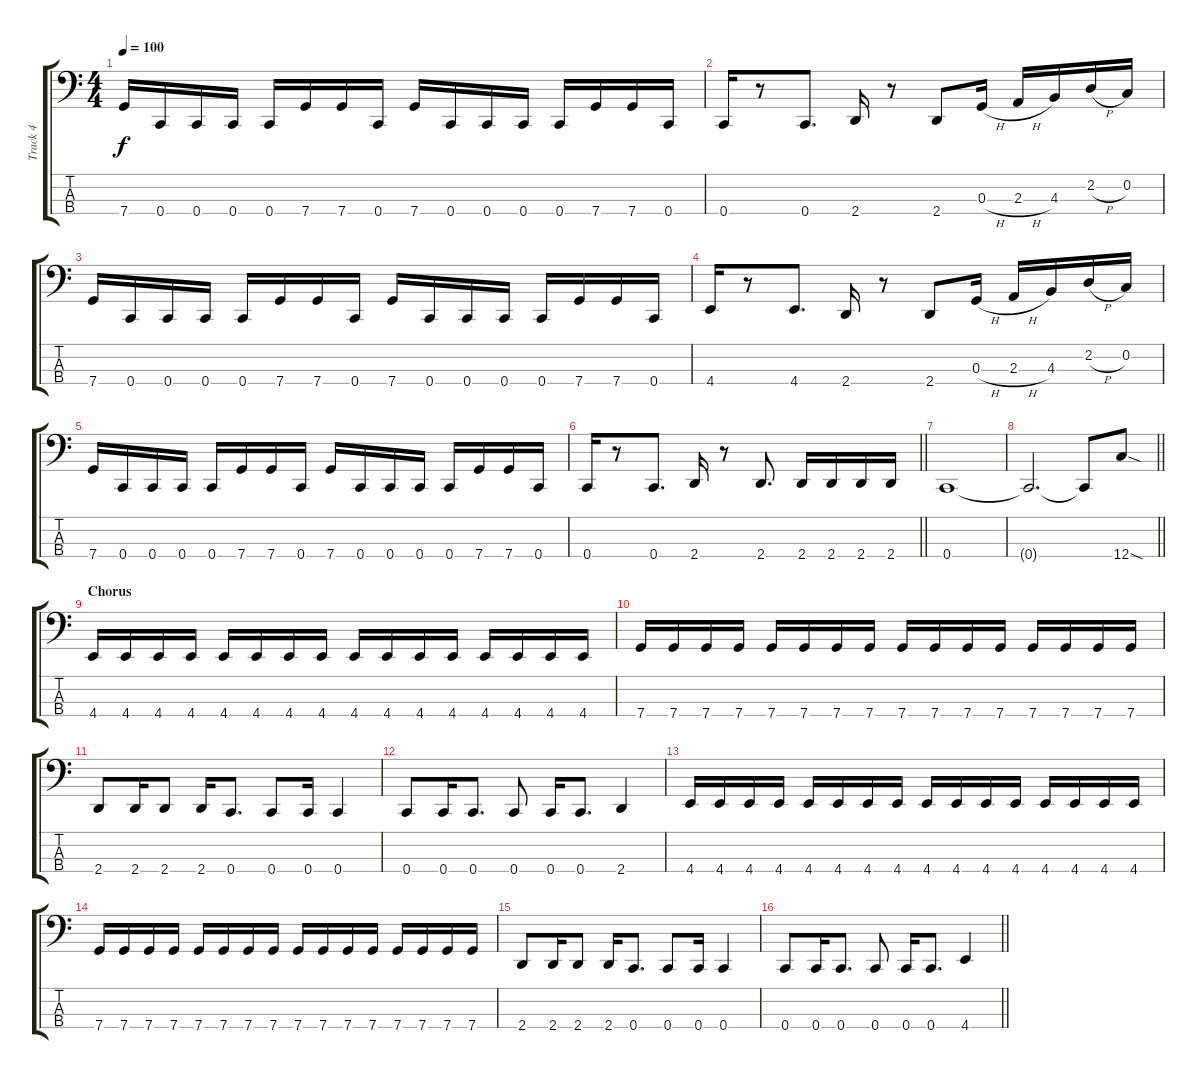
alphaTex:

\track ("Track 4" "Track 4") {instrument electricbasspick}
\staff {score tabs}
\tuning (F2 C2 G1 C1) {hide}
\ts (4 4)
\tempo 100
\clef f4
\ks c
7.4.16{dy f} 0.4.16 0.4.16 0.4.16 0.4.16 7.4.16 7.4.16 0.4.16 7.4.16 0.4.16 0.4.16 0.4.16 0.4.16 7.4.16 7.4.16 0.4.16 |
0.4.16 r.8 0.4.8{d} 2.4.16 r.8 2.4.8 0.3{h}.16 2.3{h}.16 4.3.16 2.2{h}.16 0.2.16 |
7.4.16 0.4.16 0.4.16 0.4.16 0.4.16 7.4.16 7.4.16 0.4.16 7.4.16 0.4.16 0.4.16 0.4.16 0.4.16 7.4.16 7.4.16 0.4.16 |
4.4.16 r.8 4.4.8{d} 2.4.16 r.8 2.4.8 0.3{h}.16 2.3{h}.16 4.3.16 2.2{h}.16 0.2.16 |
7.4.16 0.4.16 0.4.16 0.4.16 0.4.16 7.4.16 7.4.16 0.4.16 7.4.16 0.4.16 0.4.16 0.4.16 0.4.16 7.4.16 7.4.16 0.4.16 |
\barLineRight lightlight
0.4.16 r.8 0.4.8{d} 2.4.16 r.8 2.4.8{d} 2.4.16 2.4.16 2.4.16 2.4.16 |
0.4.1 |
\barLineRight lightlight
0.4{t}.2{d} 0.4{t}.8 12.4{sod}.8 |
\section ("" "Chorus")
4.4.16 4.4.16 4.4.16 4.4.16 4.4.16 4.4.16 4.4.16 4.4.16 4.4.16 4.4.16 4.4.16 4.4.16 4.4.16 4.4.16 4.4.16 4.4.16 |
7.4.16 7.4.16 7.4.16 7.4.16 7.4.16 7.4.16 7.4.16 7.4.16 7.4.16 7.4.16 7.4.16 7.4.16 7.4.16 7.4.16 7.4.16 7.4.16 |
2.4.8 2.4.16 2.4.8 2.4.16 0.4.8{d} 0.4.8 0.4.16 0.4.4 |
0.4.8 0.4.16 0.4.8{d} 0.4.8 0.4.16 0.4.8{d} 2.4.4 |
4.4.16 4.4.16 4.4.16 4.4.16 4.4.16 4.4.16 4.4.16 4.4.16 4.4.16 4.4.16 4.4.16 4.4.16 4.4.16 4.4.16 4.4.16 4.4.16 |
7.4.16 7.4.16 7.4.16 7.4.16 7.4.16 7.4.16 7.4.16 7.4.16 7.4.16 7.4.16 7.4.16 7.4.16 7.4.16 7.4.16 7.4.16 7.4.16 |
2.4.8 2.4.16 2.4.8 2.4.16 0.4.8{d} 0.4.8 0.4.16 0.4.4 |
\barLineRight lightlight
0.4.8 0.4.16 0.4.8{d} 0.4.8 0.4.16 0.4.8{d} 4.4.4
